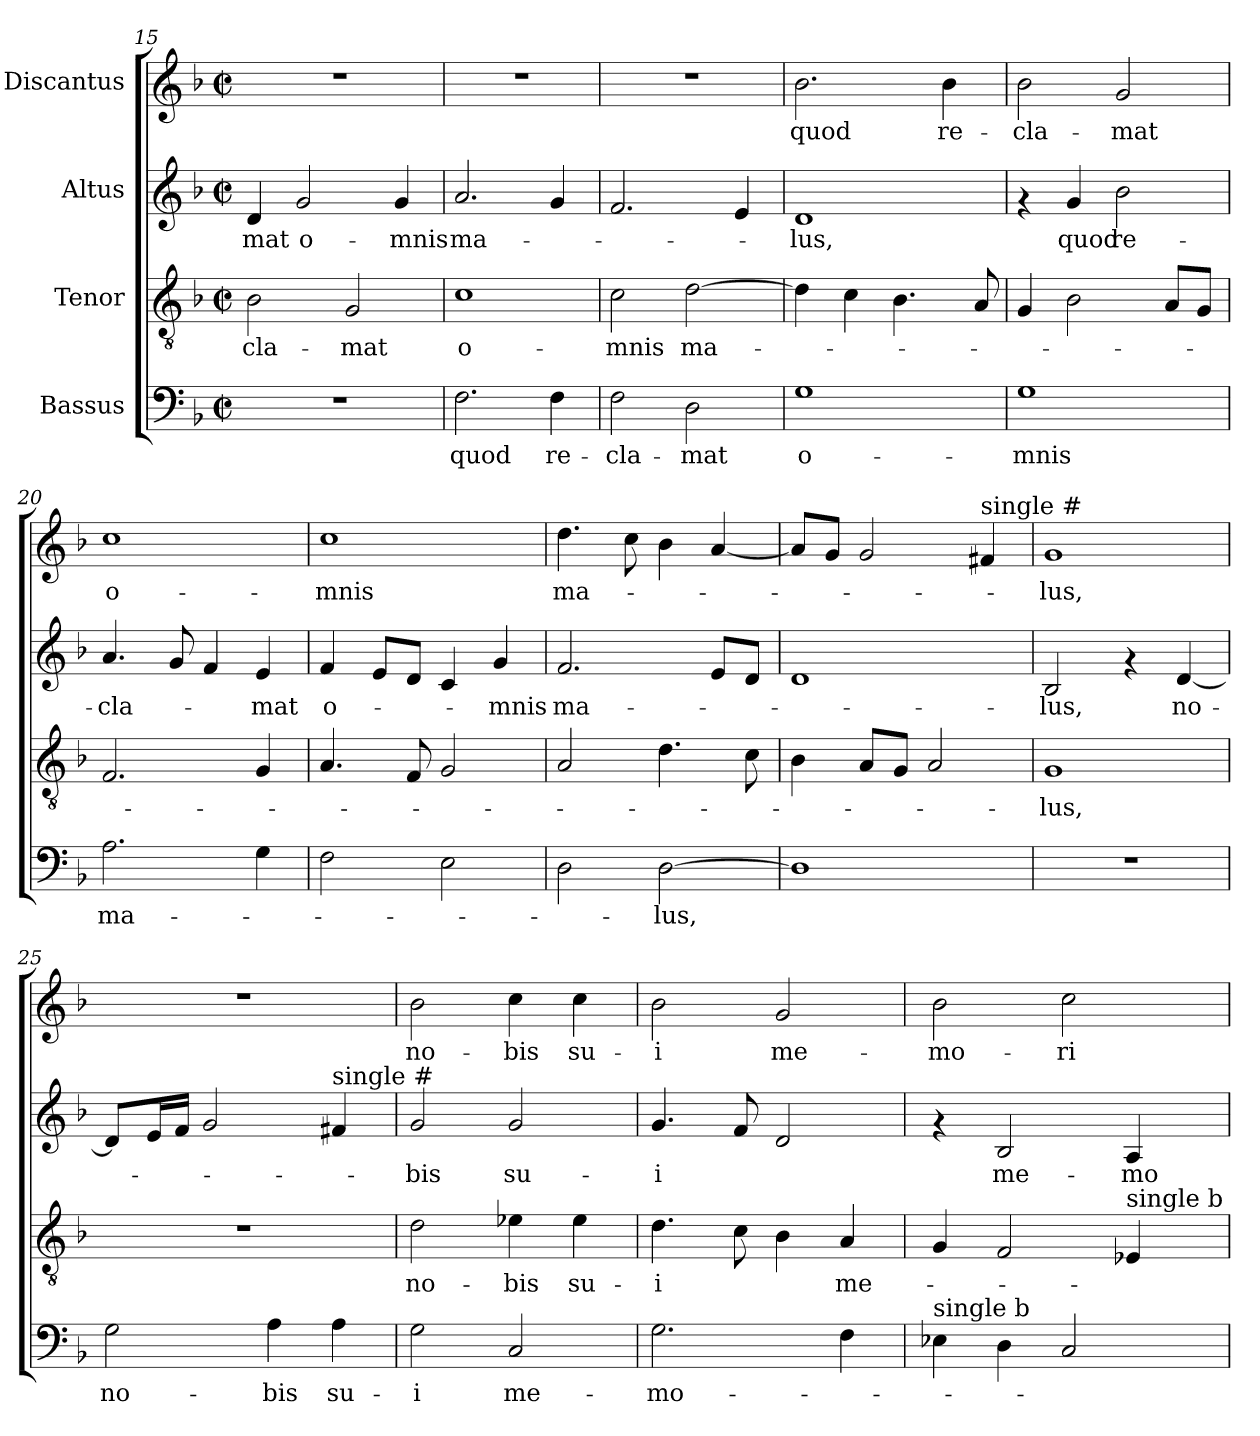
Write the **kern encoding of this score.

**kern	**text	**kern	**text	**kern	**text	**kern	**text
*part4	*part4	*part3	*part3	*part2	*part2	*part1	*part1
*staff4	*staff4	*staff3	*staff3	*staff2	*staff2	*staff1	*staff1
*I"Bassus	*	*I"Tenor	*	*I"Altus	*	*I"Discantus	*
!!LO:PB:g=z
*clefF4	*	*clefGv2	*	*clefG2	*	*clefG2	*
*k[b-]	*	*k[b-]	*	*k[b-]	*	*k[b-]	*
*F:	*	*F:	*	*F:	*	*F:	*
*M2/2	*	*M2/2	*	*M2/2	*	*M2/2	*
*met(c|)	*	*met(c|)	*	*met(c|)	*	*met(c|)	*
=15	=15	=15	=15	=15	=15	=15	=15
!	!	!	!LO:LY:b	!	!LO:LY:b	!	!
1r	.	2B-\	-cla-	4d/	-mat	1r	.
!	!	!	!	!	!LO:LY:b	!	!
.	.	.	.	2g/	o-	.	.
!	!	!	!LO:LY:b	!	!	!	!
.	.	2G/	-mat	.	.	.	.
!	!	!	!	!	!LO:LY:b	!	!
.	.	.	.	4g/	-mnis	.	.
=16	=16	=16	=16	=16	=16	=16	=16
!	!LO:LY:b	!	!LO:LY:b	!	!LO:LY:b	!	!
2.F\	quod	1c	o-	2.a/	ma-	1r	.
!	!LO:LY:b	!	!	!	!	!	!
4F\	re-	.	.	4g/	.	.	.
=17	=17	=17	=17	=17	=17	=17	=17
!	!LO:LY:b	!	!LO:LY:b	!	!	!	!
2F\	-cla-	2c\	-mnis	2.f/	.	1r	.
!	!LO:LY:b	!	!LO:LY:b	!	!	!	!
2D\	-mat	[>2d\	ma-	.	.	.	.
.	.	.	.	4e/	.	.	.
=18	=18	=18	=18	=18	=18	=18	=18
!	!LO:LY:b	!	!	!	!LO:LY:b	!	!LO:LY:b
1G	o-	4d\]	.	1d	-lus,	2.b-\	quod
.	.	4c\	.	.	.	.	.
.	.	4.B-\	.	.	.	.	.
!	!	!	!	!	!	!	!LO:LY:b
.	.	.	.	.	.	4b-\	re-
.	.	8A/	.	.	.	.	.
=19	=19	=19	=19	=19	=19	=19	=19
!	!LO:LY:b	!	!	!	!	!	!LO:LY:b
1G	-mnis	4G/	.	4rf	.	2b-\	-cla-
!	!	!	!	!	!LO:LY:b	!	!
.	.	2B-\	.	4g/	quod	.	.
!	!	!	!	!	!LO:LY:b	!	!LO:LY:b
.	.	.	.	2b-\	re-	2g/	-mat
.	.	8A/L	.	.	.	.	.
.	.	8G/J	.	.	.	.	.
=20	=20	=20	=20	=20	=20	=20	=20
!	!LO:LY:b	!	!	!	!LO:LY:b	!	!LO:LY:b
2.A\	ma-	2.F/	.	4.a/	-cla-	1cc	o-
.	.	.	.	8g/	.	.	.
.	.	.	.	4f/	.	.	.
!	!	!	!	!	!LO:LY:b	!	!
4G\	.	4G/	.	4e/	-mat	.	.
=21	=21	=21	=21	=21	=21	=21	=21
!	!	!	!	!	!LO:LY:b	!	!LO:LY:b
2F\	.	4.A/	.	4f/	o-	1cc	-mnis
.	.	.	.	8e/L	.	.	.
.	.	8F/	.	8d/J	.	.	.
2E\	.	2G/	.	4c/	.	.	.
!	!	!	!	!	!LO:LY:b	!	!
.	.	.	.	4g/	-mnis	.	.
=22	=22	=22	=22	=22	=22	=22	=22
!	!	!	!	!	!LO:LY:b	!	!LO:LY:b
2D\	.	2A/	.	2.f/	ma-	4.dd\	ma-
.	.	.	.	.	.	8cc\	.
!	!LO:LY:b	!	!	!	!	!	!
[>2D\	-lus,	4.d\	.	.	.	4b-\	.
.	.	.	.	8e/L	.	[>4a/	.
.	.	8c\	.	8d/J	.	.	.
!!LO:PB:g=z
=23	=23	=23	=23	=23	=23	=23	=23
1D]	.	4B-\	.	1d	.	8a/L]	.
.	.	.	.	.	.	8g/J	.
.	.	8A/L	.	.	.	2g/	.
.	.	8G/J	.	.	.	.	.
.	.	2A/	.	.	.	.	.
!	!	!	!	!	!	!LO:TX:a:t=single #	!
.	.	.	.	.	.	4f#/	.
=24	=24	=24	=24	=24	=24	=24	=24
!	!	!	!LO:LY:b	!	!LO:LY:b	!	!LO:LY:b
1r	.	1G	-lus,	2B-/	-lus,	1g	-lus,
.	.	.	.	4rf	.	.	.
!	!	!	!	!	!LO:LY:b	!	!
.	.	.	.	[<4d/	no-	.	.
=25	=25	=25	=25	=25	=25	=25	=25
!	!LO:LY:b	!	!	!	!	!	!
2G\	no-	1r	.	8d/L]	.	1r	.
.	.	.	.	16e/L	.	.	.
.	.	.	.	16f/JJ	.	.	.
.	.	.	.	2g/	.	.	.
!	!LO:LY:b	!	!	!	!	!	!
4A\	-bis	.	.	.	.	.	.
!	!	!	!	!LO:TX:a:t=single #	!	!	!
!	!LO:LY:b	!	!	!	!	!	!
4A\	su-	.	.	4f#/	.	.	.
=26	=26	=26	=26	=26	=26	=26	=26
!	!LO:LY:b	!	!LO:LY:b	!	!LO:LY:b	!	!LO:LY:b
2G\	-i	2d\	no-	2g/	-bis	2b-\	no-
!	!LO:LY:b	!	!LO:LY:b	!	!LO:LY:b	!	!LO:LY:b
2C/	me-	4e-X\	-bis	2g/	su-	4cc\	-bis
!	!	!	!LO:LY:b	!	!	!	!LO:LY:b
.	.	4e-\	su-	.	.	4cc\	su-
=27	=27	=27	=27	=27	=27	=27	=27
!	!LO:LY:b	!	!LO:LY:b	!	!LO:LY:b	!	!LO:LY:b
2.G\	-mo-	4.d\	-i	4.g/	-i	2b-\	-i
.	.	8c\	.	8f/	.	.	.
!	!	!	!	!	!	!	!LO:LY:b
.	.	4B-\	.	2d/	.	2g/	me-
!	!	!	!LO:LY:b	!	!	!	!
4F\	.	4A/	me-	.	.	.	.
=28	=28	=28	=28	=28	=28	=28	=28
!LO:TX:a:t=single b	!	!	!	!	!	!	!
!	!	!	!	!	!	!	!LO:LY:b
4E-\	.	4G/	.	4rf	.	2b-\	-mo-
!	!	!	!	!	!LO:LY:b	!	!
4D\	.	2F/	.	2B-/	me-	.	.
!	!	!	!	!	!	!	!LO:LY:b
2C/	.	.	.	.	.	2cc\	-ri-
!	!	!LO:TX:a:t=single b	!	!	!	!	!
!	!	!	!	!	!LO:LY:b	!	!
.	.	4E-/	.	4A/	-mo-	.	.
=	=	=	=	=	=	=	=
*-	*-	*-	*-	*-	*-	*-	*-
